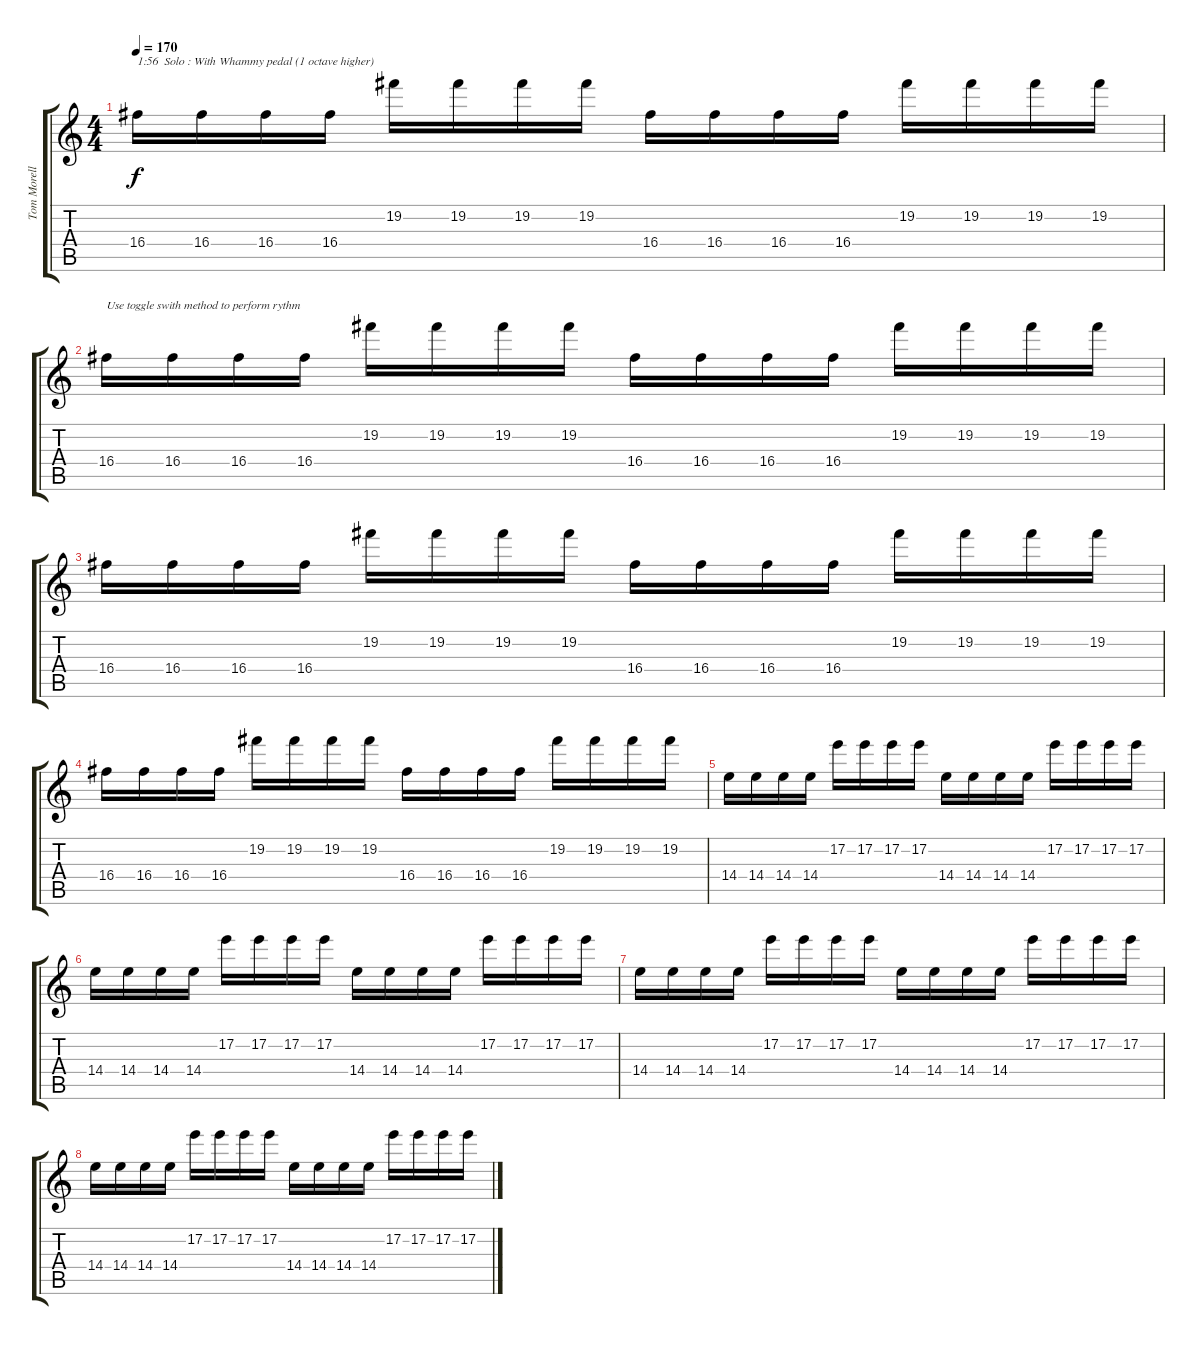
\track ("Tom Morello (Guitar)" "Tom Morell") {instrument distortionguitar}
\staff {score tabs}
\tuning (E4 B3 G3 D3 A2 E2) {hide}
\ts (4 4)
\tempo 170
\clef g2
\ks c
16.4.16{txt "1:56  Solo : With Whammy pedal (1 octave higher)" dy f} 16.4.16 16.4.16 16.4.16 19.2.16 19.2.16 19.2.16 19.2.16 16.4.16 16.4.16 16.4.16 16.4.16 19.2.16 19.2.16 19.2.16 19.2.16 |
16.4.16{txt "Use toggle swith method to perform rythm"} 16.4.16 16.4.16 16.4.16 19.2.16 19.2.16 19.2.16 19.2.16 16.4.16 16.4.16 16.4.16 16.4.16 19.2.16 19.2.16 19.2.16 19.2.16 |
16.4.16 16.4.16 16.4.16 16.4.16 19.2.16 19.2.16 19.2.16 19.2.16 16.4.16 16.4.16 16.4.16 16.4.16 19.2.16 19.2.16 19.2.16 19.2.16 |
16.4.16 16.4.16 16.4.16 16.4.16 19.2.16 19.2.16 19.2.16 19.2.16 16.4.16 16.4.16 16.4.16 16.4.16 19.2.16 19.2.16 19.2.16 19.2.16 |
14.4.16 14.4.16 14.4.16 14.4.16 17.2.16 17.2.16 17.2.16 17.2.16 14.4.16 14.4.16 14.4.16 14.4.16 17.2.16 17.2.16 17.2.16 17.2.16 |
14.4.16 14.4.16 14.4.16 14.4.16 17.2.16 17.2.16 17.2.16 17.2.16 14.4.16 14.4.16 14.4.16 14.4.16 17.2.16 17.2.16 17.2.16 17.2.16 |
14.4.16 14.4.16 14.4.16 14.4.16 17.2.16 17.2.16 17.2.16 17.2.16 14.4.16 14.4.16 14.4.16 14.4.16 17.2.16 17.2.16 17.2.16 17.2.16 |
14.4.16 14.4.16 14.4.16 14.4.16 17.2.16 17.2.16 17.2.16 17.2.16 14.4.16 14.4.16 14.4.16 14.4.16 17.2.16 17.2.16 17.2.16 17.2.16
